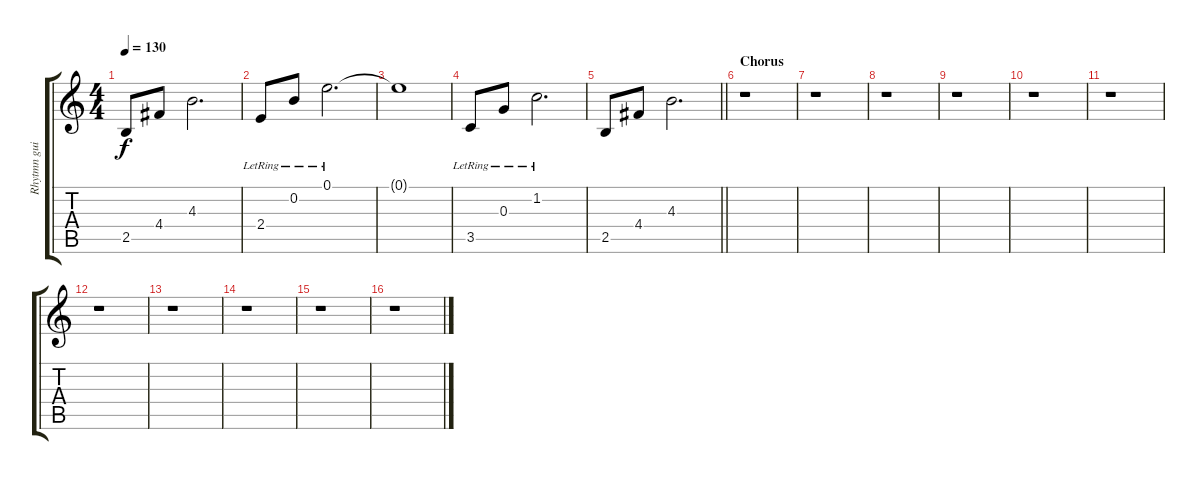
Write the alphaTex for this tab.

\track ("Rhytmn guitar" "Rhytmn gui") {instrument electricguitarclean}
\staff {score tabs}
\tuning (E4 B3 G3 D3 A2 E2) {hide}
\ts (4 4)
\tempo 130
\clef g2
\ks c
2.5.8{dy f} 4.4.8 4.3.2{d} |
2.4{lr}.8 0.2{lr}.8 0.1{lr}.2{d} |
0.1{t}.1 |
3.5{lr}.8 0.3{lr}.8 1.2{lr}.2{d} |
\barLineRight lightlight
2.5.8 4.4.8 4.3.2{d} |
\section ("" "Chorus")
r.1 |
r.1 |
r.1 |
r.1 |
r.1 |
r.1 |
r.1 |
r.1 |
r.1 |
r.1 |
r.1
